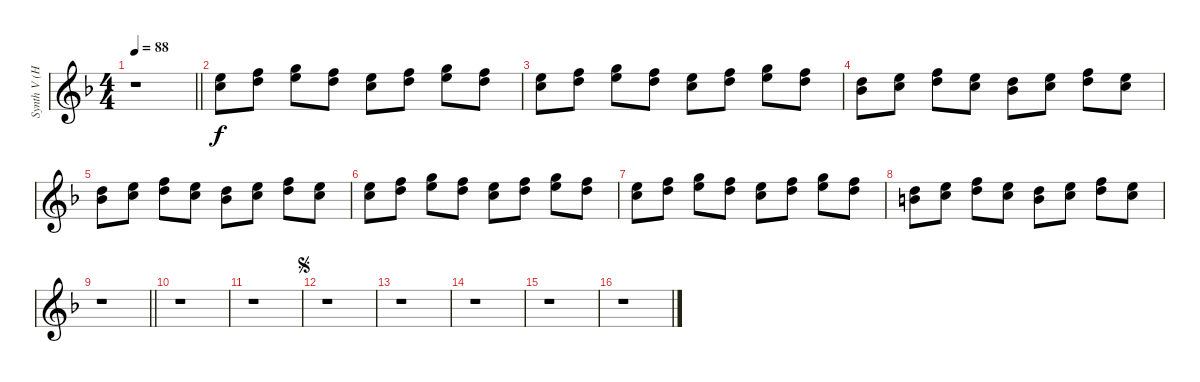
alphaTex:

\track ("Synth V (Harp)" "Synth V (H") {instrument orchestralharp}
\staff {score}
\tuning (E4 B3 G3 D3 A2 E2 B1) {hide}
\ts (4 4)
\tempo 88
\clef g2
\barLineRight lightlight
\ks dminor
r.1{dy f} |
\section ("" "")
(12.1 13.2).8 (13.1 15.2).8 (15.1 17.2).8 (13.1 15.2).8 (12.1 13.2).8 (13.1 15.2).8 (15.1 17.2).8 (13.1 15.2).8 |
(12.1 13.2).8 (13.1 15.2).8 (15.1 17.2).8 (13.1 15.2).8 (12.1 13.2).8 (13.1 15.2).8 (15.1 17.2).8 (13.1 15.2).8 |
(10.1 11.2).8 (12.1 13.2).8 (13.1 15.2).8 (12.1 13.2).8 (10.1 11.2).8 (12.1 13.2).8 (13.1 15.2).8 (12.1 13.2).8 |
(10.1 11.2).8 (12.1 13.2).8 (13.1 15.2).8 (12.1 13.2).8 (10.1 11.2).8 (12.1 13.2).8 (13.1 15.2).8 (12.1 13.2).8 |
(12.1 13.2).8 (13.1 15.2).8 (15.1 17.2).8 (13.1 15.2).8 (12.1 13.2).8 (13.1 15.2).8 (15.1 17.2).8 (13.1 15.2).8 |
(12.1 13.2).8 (13.1 15.2).8 (15.1 17.2).8 (13.1 15.2).8 (12.1 13.2).8 (13.1 15.2).8 (15.1 17.2).8 (13.1 15.2).8 |
(10.1 12.2).8 (12.1 13.2).8 (13.1 15.2).8 (12.1 13.2).8 (10.1 12.2).8 (12.1 13.2).8 (13.1 15.2).8 (12.1 13.2).8 |
\barLineRight lightlight
r.1 |
\section ("" "")
r.1 |
r.1 |
\jump segno
r.1 |
r.1 |
r.1 |
r.1 |
r.1
